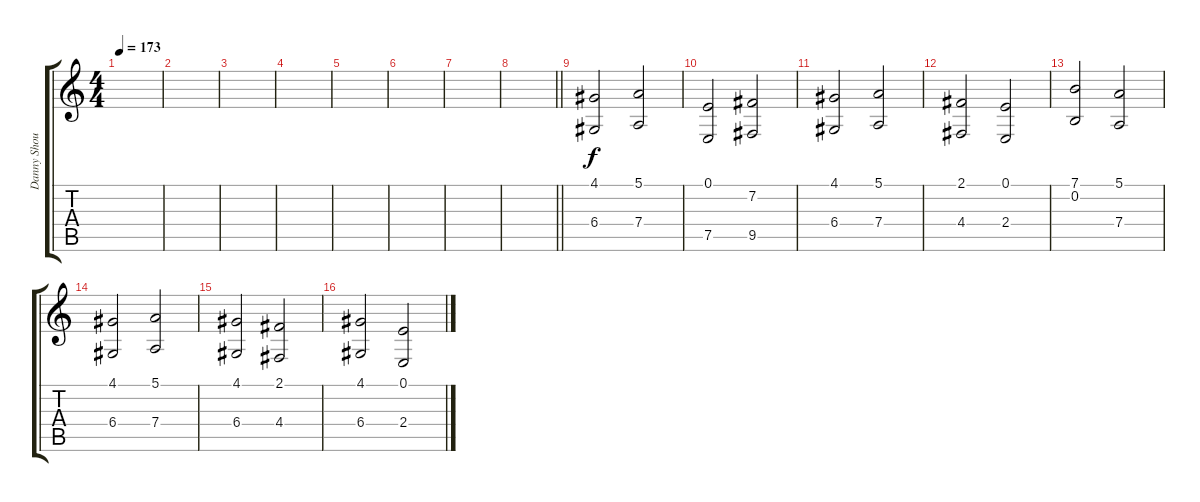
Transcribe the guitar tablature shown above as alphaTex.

\track ("Danny Shouman" "Danny Shou") {instrument lead1square}
\staff {score tabs}
\tuning (E4 B3 G3 D3 A2 E2) {hide}
\ts (4 4)
\tempo 173
\clef g2
\ks c
|
|
|
|
|
|
|
\barLineRight lightlight
|
(4.1 6.4).2 (5.1 7.4).2 |
(0.1 7.5).2 (7.2 9.5).2 |
(4.1 6.4).2 (5.1 7.4).2 |
(2.1 4.4).2 (0.1 2.4).2 |
(7.1 0.2).2 (5.1 7.4).2 |
(4.1 6.4).2 (5.1 7.4).2 |
(4.1 6.4).2 (2.1 4.4).2 |
(4.1 6.4).2 (0.1 2.4).2
